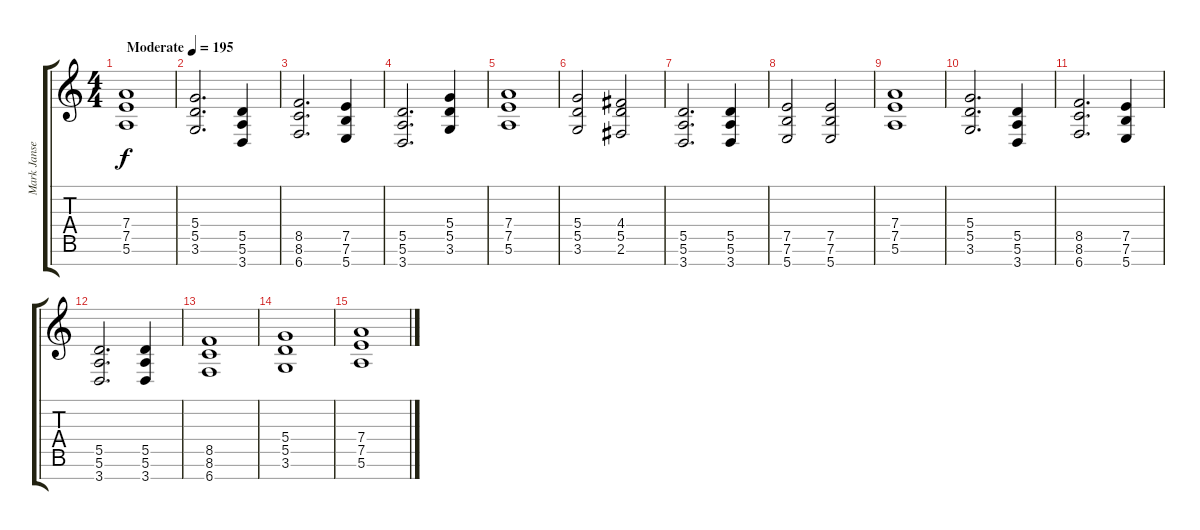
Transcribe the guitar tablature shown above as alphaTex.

\track ("Mark Jansen" "Mark Janse") {instrument distortionguitar}
\staff {score tabs}
\tuning (E4 B3 G3 D3 A2 E2 B1) {hide}
\ts (4 4)
\tempo (195 "Moderate")
\clef g2
\ks c
(7.4 7.5 5.6).1{dy f instrument distortionguitar} |
(5.4 5.5 3.6).2{d} (5.5 5.6 3.7).4 |
(8.5 8.6 6.7).2{d} (7.5 7.6 5.7).4 |
(5.5 5.6 3.7).2{d} (5.4 5.5 3.6).4 |
(7.4 7.5 5.6).1 |
(5.4 5.5 3.6).2 (4.4 5.5 2.6).2 |
(5.5 5.6 3.7).2{d} (5.5 5.6 3.7).4 |
(7.5 7.6 5.7).2 (7.5 7.6 5.7).2 |
(7.4 7.5 5.6).1 |
(5.4 5.5 3.6).2{d} (5.5 5.6 3.7).4 |
(8.5 8.6 6.7).2{d} (7.5 7.6 5.7).4 |
(5.5 5.6 3.7).2{d} (5.5 5.6 3.7).4 |
(8.5 8.6 6.7).1 |
(5.4 5.5 3.6).1 |
(7.4 7.5 5.6).1
